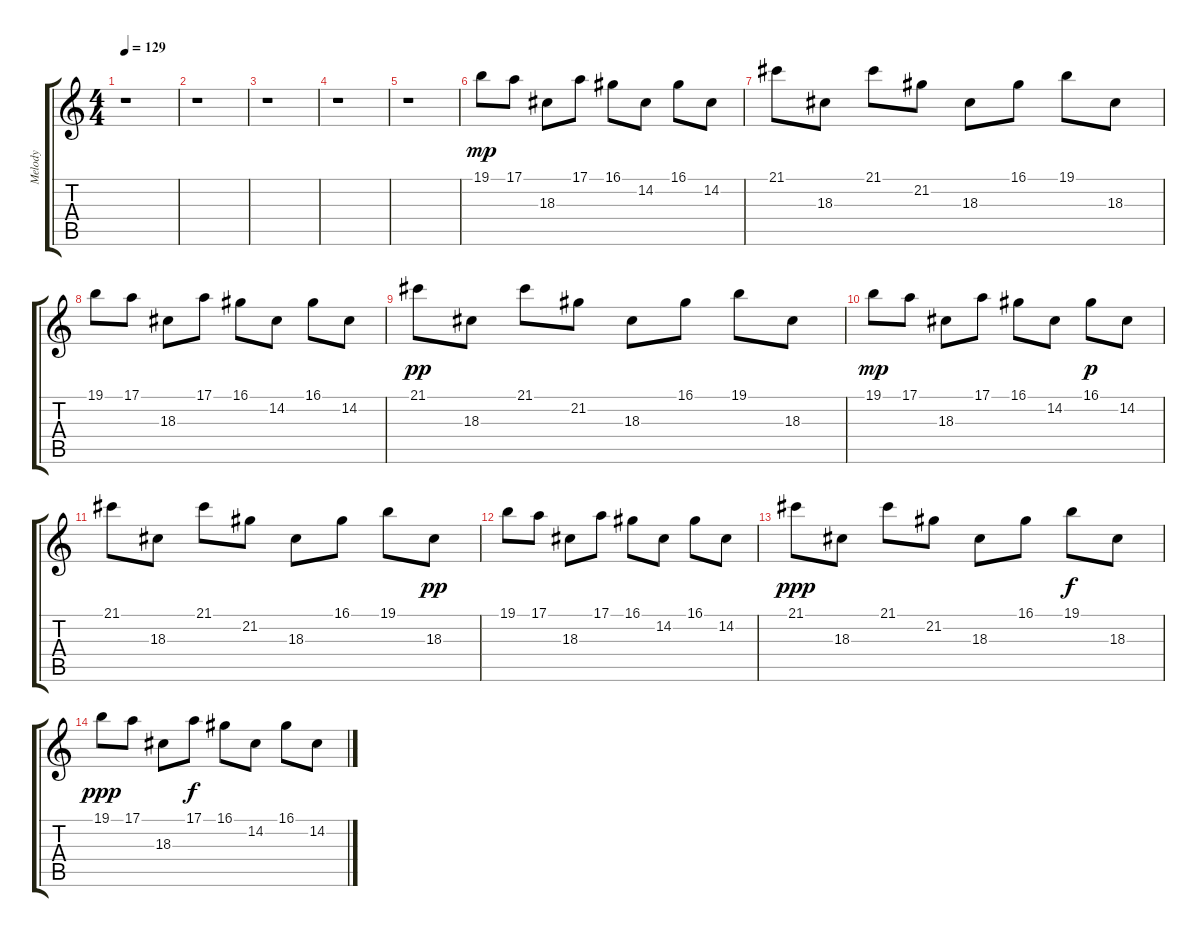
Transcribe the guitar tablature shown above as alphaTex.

\track ("Melody" "Melody") {instrument lead1square}
\staff {score tabs}
\tuning (E4 B3 G3 D3 A2 E2) {hide}
\ts (4 4)
\tempo 129
\clef g2
\ks c
r.1{dy mp} |
r.1 |
r.1 |
r.1 |
r.1 |
19.1.8 17.1.8 18.3.8 17.1.8 16.1.8 14.2.8 16.1.8 14.2.8 |
21.1.8 18.3.8 21.1.8 21.2.8 18.3.8 16.1.8 19.1.8 18.3.8 |
19.1.8 17.1.8 18.3.8 17.1.8 16.1.8 14.2.8 16.1.8 14.2.8 |
21.1.8{dy pp} 18.3.8 21.1.8 21.2.8 18.3.8 16.1.8 19.1.8 18.3.8 |
19.1.8{dy mp} 17.1.8 18.3.8 17.1.8 16.1.8 14.2.8 16.1.8{dy p} 14.2.8 |
21.1.8 18.3.8 21.1.8 21.2.8 18.3.8 16.1.8 19.1.8 18.3.8{dy pp} |
19.1.8 17.1.8 18.3.8 17.1.8 16.1.8 14.2.8 16.1.8 14.2.8 |
21.1.8{dy ppp} 18.3.8 21.1.8 21.2.8 18.3.8 16.1.8 19.1.8{dy f} 18.3.8 |
19.1.8{dy ppp} 17.1.8 18.3.8 17.1.8{dy f} 16.1.8 14.2.8 16.1.8 14.2.8
